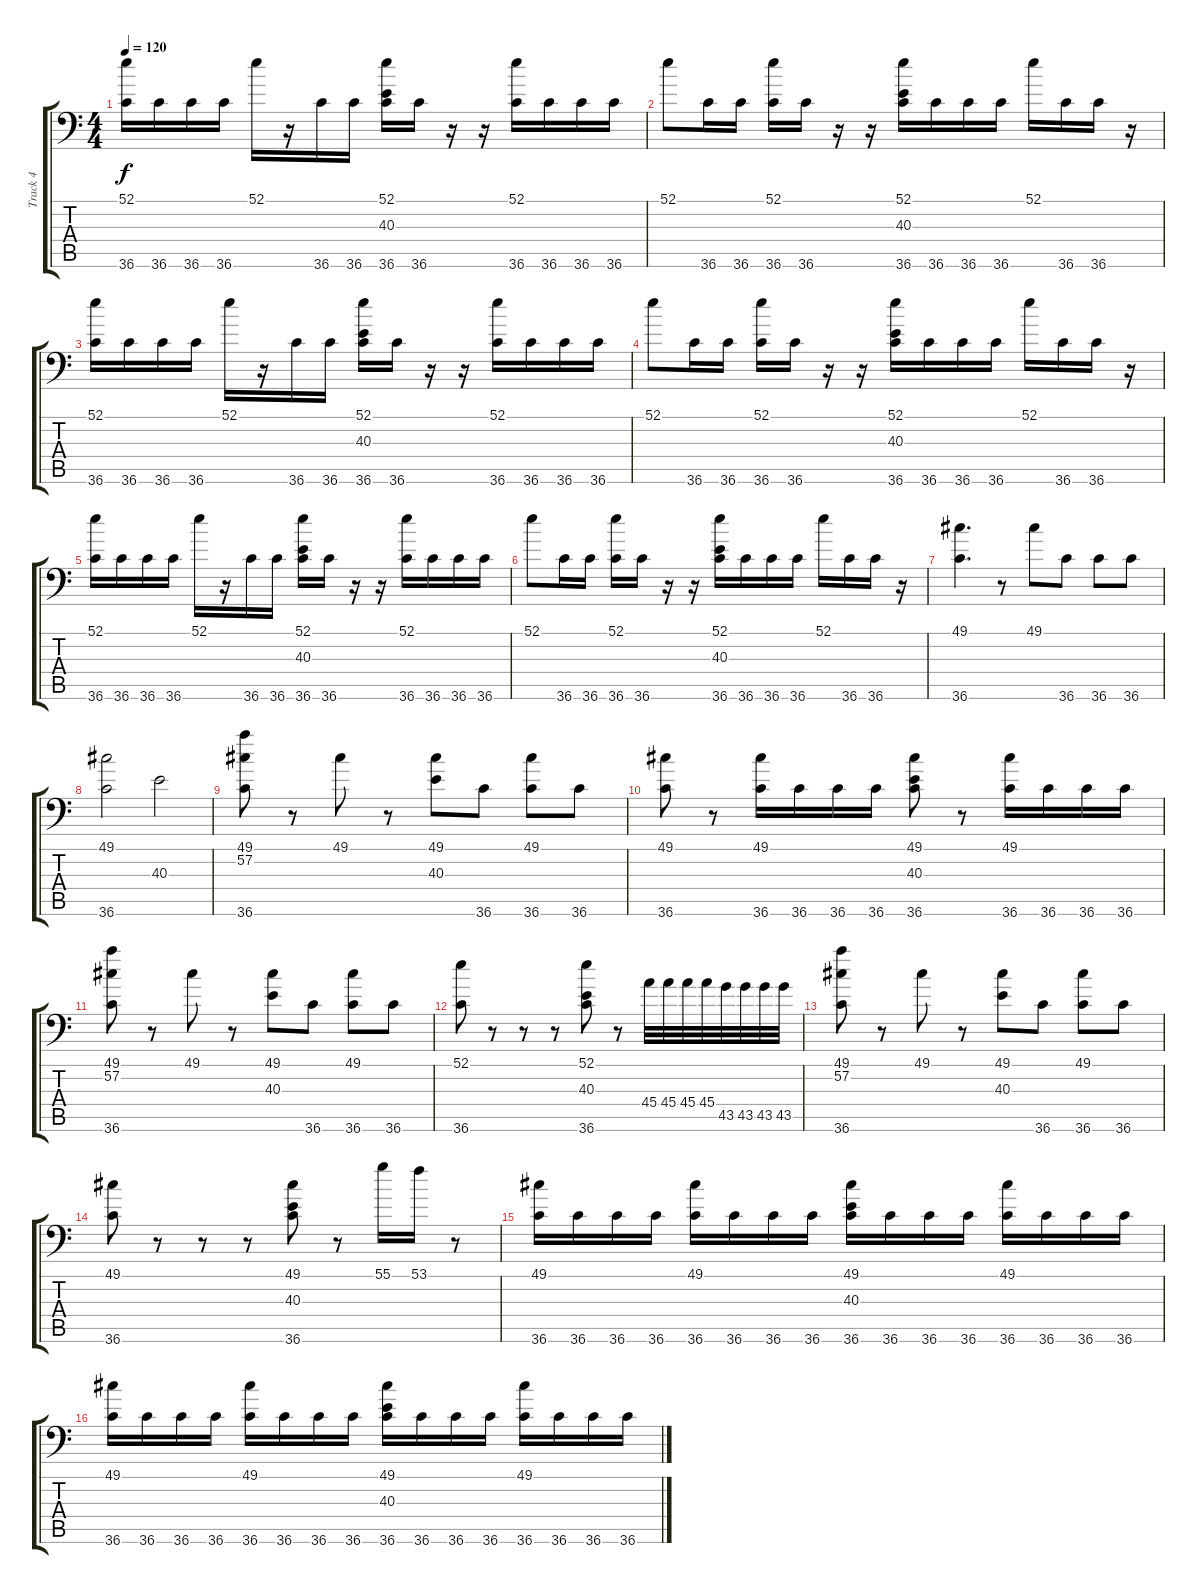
\track ("Track 4" "Track 4") {instrument acousticgrandpiano}
\staff {score tabs}
\tuning (C-1 C-1 C-1 C-1 C-1 C-1) {hide}
\ts (4 4)
\tempo 120
\clef f4
\ks c
(52.1 36.6).16{dy f} 36.6.16 36.6.16 36.6.16 52.1.16 r.16 36.6.16 36.6.16 (52.1 40.3 36.6).16 36.6.16 r.16 r.16 (52.1 36.6).16 36.6.16 36.6.16 36.6.16 |
52.1.8 36.6.16 36.6.16 (52.1 36.6).16 36.6.16 r.16 r.16 (52.1 40.3 36.6).16 36.6.16 36.6.16 36.6.16 52.1.16 36.6.16 36.6.16 r.16 |
(52.1 36.6).16 36.6.16 36.6.16 36.6.16 52.1.16 r.16 36.6.16 36.6.16 (52.1 40.3 36.6).16 36.6.16 r.16 r.16 (52.1 36.6).16 36.6.16 36.6.16 36.6.16 |
52.1.8 36.6.16 36.6.16 (52.1 36.6).16 36.6.16 r.16 r.16 (52.1 40.3 36.6).16 36.6.16 36.6.16 36.6.16 52.1.16 36.6.16 36.6.16 r.16 |
(52.1 36.6).16 36.6.16 36.6.16 36.6.16 52.1.16 r.16 36.6.16 36.6.16 (52.1 40.3 36.6).16 36.6.16 r.16 r.16 (52.1 36.6).16 36.6.16 36.6.16 36.6.16 |
52.1.8 36.6.16 36.6.16 (52.1 36.6).16 36.6.16 r.16 r.16 (52.1 40.3 36.6).16 36.6.16 36.6.16 36.6.16 52.1.16 36.6.16 36.6.16 r.16 |
(49.1 36.6).4{d} r.8 49.1.8 36.6.8 36.6.8 36.6.8 |
(49.1 36.6).2 40.3.2 |
(49.1 57.2 36.6).8 r.8 49.1.8 r.8 (49.1 40.3).8 36.6.8 (49.1 36.6).8 36.6.8 |
(49.1 36.6).8 r.8 (49.1 36.6).16 36.6.16 36.6.16 36.6.16 (49.1 40.3 36.6).8 r.8 (49.1 36.6).16 36.6.16 36.6.16 36.6.16 |
(49.1 57.2 36.6).8 r.8 49.1.8 r.8 (49.1 40.3).8 36.6.8 (49.1 36.6).8 36.6.8 |
(52.1 36.6).8 r.8 r.8 r.8 (52.1 40.3 36.6).8 r.8 45.4.32 45.4.32 45.4.32 45.4.32 43.5.32 43.5.32 43.5.32 43.5.32 |
(49.1 57.2 36.6).8 r.8 49.1.8 r.8 (49.1 40.3).8 36.6.8 (49.1 36.6).8 36.6.8 |
(49.1 36.6).8 r.8 r.8 r.8 (49.1 40.3 36.6).8 r.8 55.1.16 53.1.16 r.8 |
(49.1 36.6).16 36.6.16 36.6.16 36.6.16 (49.1 36.6).16 36.6.16 36.6.16 36.6.16 (49.1 40.3 36.6).16 36.6.16 36.6.16 36.6.16 (49.1 36.6).16 36.6.16 36.6.16 36.6.16 |
(49.1 36.6).16 36.6.16 36.6.16 36.6.16 (49.1 36.6).16 36.6.16 36.6.16 36.6.16 (49.1 40.3 36.6).16 36.6.16 36.6.16 36.6.16 (49.1 36.6).16 36.6.16 36.6.16 36.6.16
